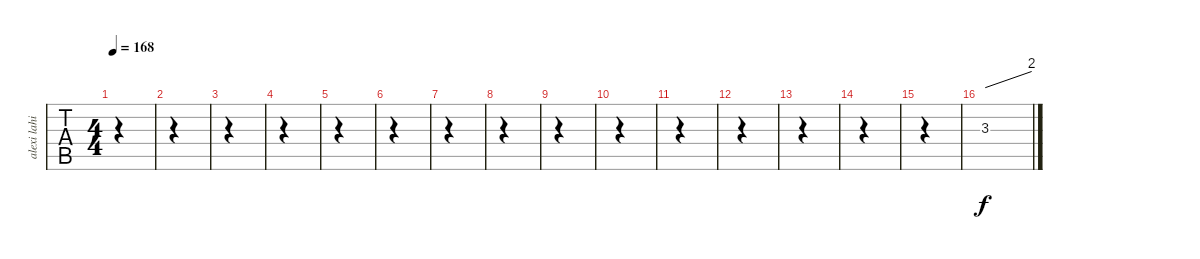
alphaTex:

\track ("alexi lahio" "alexi lahi") {instrument acousticguitarsteel}
\staff {tabs}
\tuning (E4 B3 G3 D3 A2 E2) {hide}
\ts (4 4)
\tempo 168
\clef g2
\ks c
|
|
|
|
|
|
|
|
|
|
|
|
|
|
|
3.3.1{tbe (dive default 0 0 60 8) instrument guitarharmonics}
